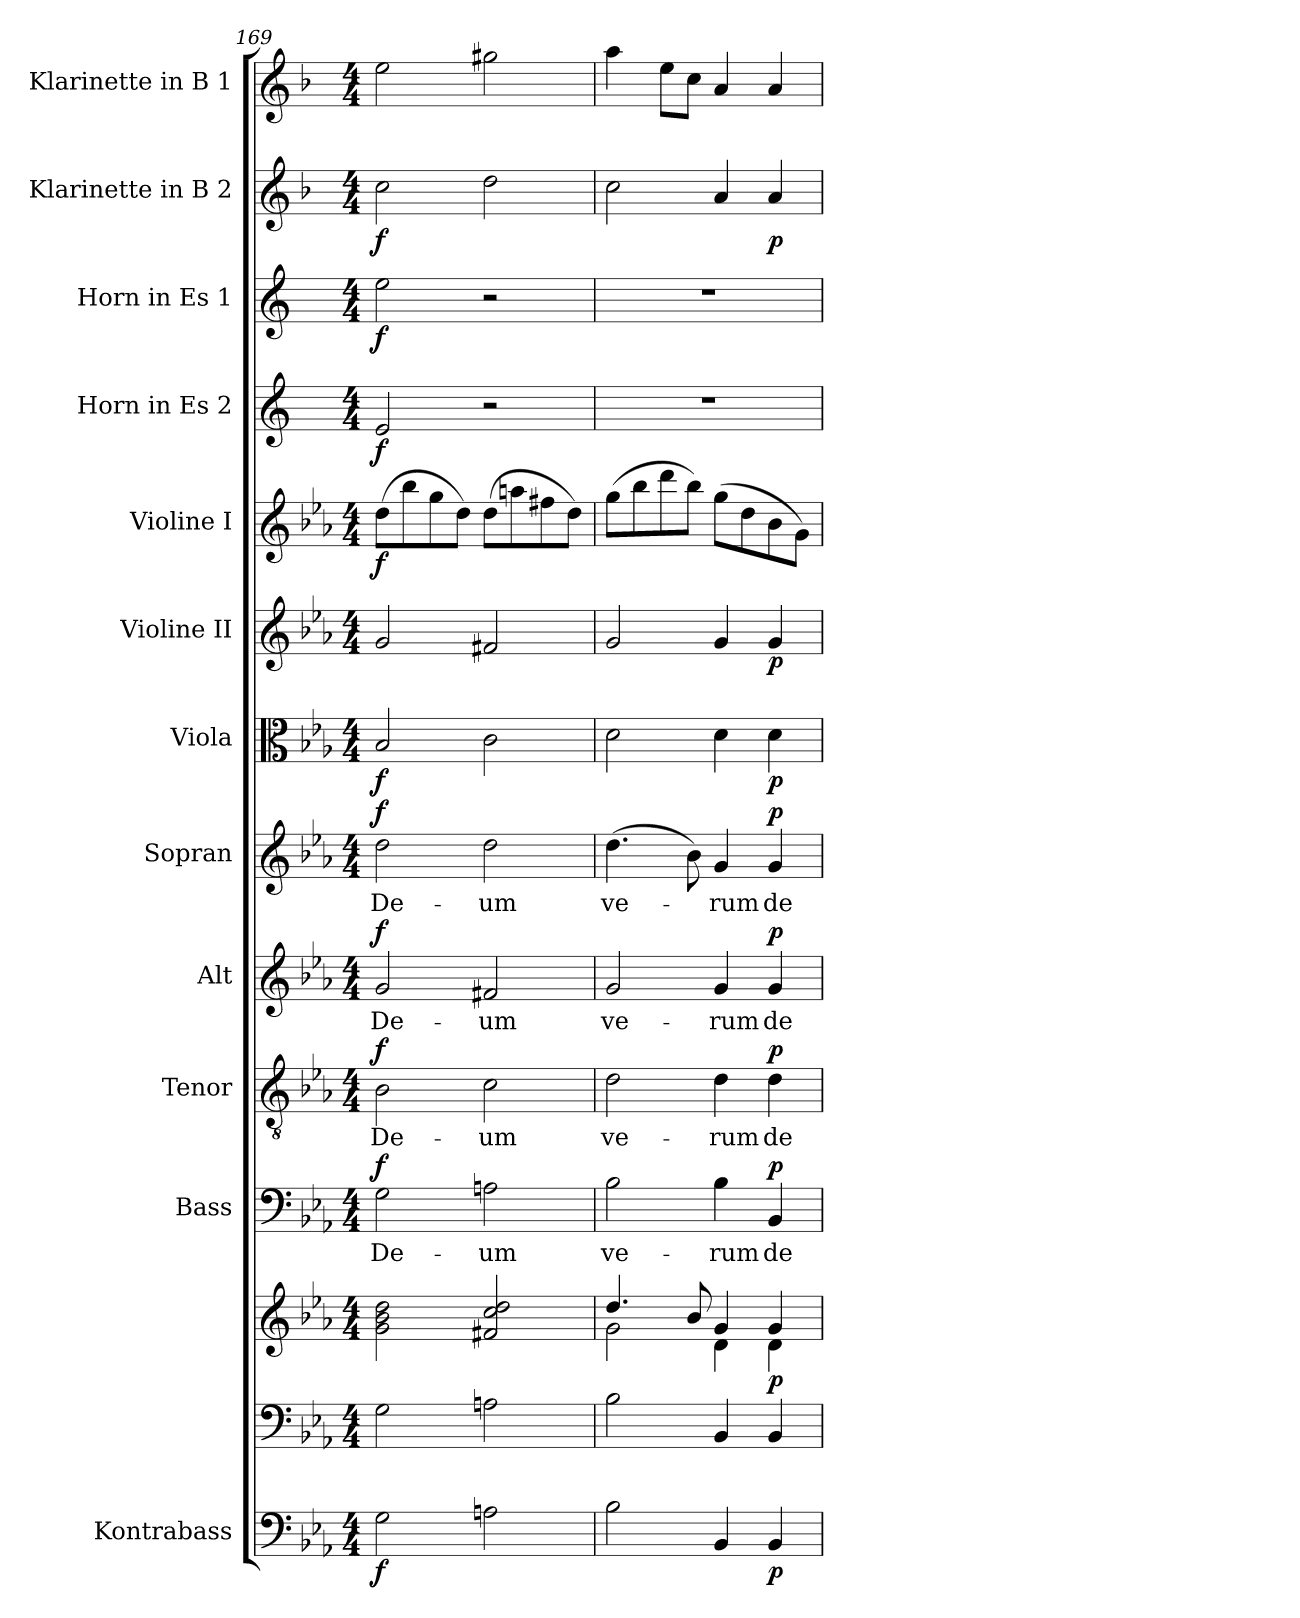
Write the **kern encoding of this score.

**kern	**dynam	**kern	**kern	**dynam	**kern	**text	**dynam	**kern	**text	**dynam	**kern	**text	**dynam	**kern	**text	**dynam	**kern	**dynam	**kern	**dynam	**kern	**dynam	**kern	**dynam	**kern	**dynam	**kern	**dynam	**kern
*part13	*part13	*part12	*part12	*part12	*part11	*part11	*part11	*part10	*part10	*part10	*part9	*part9	*part9	*part8	*part8	*part8	*part7	*part7	*part6	*part6	*part5	*part5	*part4	*part4	*part3	*part3	*part2	*part2	*part1
*staff14	*staff14	*staff13	*staff12	*staff12/13	*staff11	*staff11	*staff11	*staff10	*staff10	*staff10	*staff9	*staff9	*staff9	*staff8	*staff8	*staff8	*staff7	*staff7	*staff6	*staff6	*staff5	*staff5	*staff4	*staff4	*staff3	*staff3	*staff2	*staff2	*staff1
*I"Kontrabass	*	*	*	*	*I"Bass	*	*	*I"Tenor	*	*	*I"Alt	*	*	*I"Sopran	*	*	*I"Viola	*	*I"Violine II	*	*I"Violine I	*	*I"Horn in Es 2	*	*I"Horn in Es 1	*	*I"Klarinette in B 2	*	*I"Klarinette in B 1
*I'Kb.	*	*	*	*	*I'B	*	*	*I'T	*	*	*I'A	*	*	*I'S	*	*	*I'Vla.	*	*I'Vl. II	*	*I'Vl. I	*	*I'Hrn. 2	*	*I'Hrn. 1	*	*	*	*
*clefF4	*	*clefF4	*clefG2	*	*clefF4	*	*	*clefGv2	*	*	*clefG2	*	*	*clefG2	*	*	*clefC3	*	*clefG2	*	*clefG2	*	*clefG2	*	*clefG2	*	*clefG2	*	*clefG2
*ITrd7c12	*	*	*	*	*	*	*	*	*	*	*	*	*	*	*	*	*	*	*	*	*	*	*ITrd5c9	*	*ITrd5c9	*	*ITrd1c2	*	*ITrd1c2
*k[b-e-a-]	*	*k[b-e-a-]	*k[b-e-a-]	*	*k[b-e-a-]	*	*	*k[b-e-a-]	*	*	*k[b-e-a-]	*	*	*k[b-e-a-]	*	*	*k[b-e-a-]	*	*k[b-e-a-]	*	*k[b-e-a-]	*	*k[b-e-a-]	*	*k[b-e-a-]	*	*k[b-e-a-]	*	*k[b-e-a-]
*E-:	*	*E-:	*E-:	*	*E-:	*	*	*E-:	*	*	*E-:	*	*	*E-:	*	*	*E-:	*	*E-:	*	*E-:	*	*E-:	*	*E-:	*	*E-:	*	*E-:
*M4/4	*	*M4/4	*M4/4	*	*M4/4	*	*	*M4/4	*	*	*M4/4	*	*	*M4/4	*	*	*M4/4	*	*M4/4	*	*M4/4	*	*M4/4	*	*M4/4	*	*M4/4	*	*M4/4
=169	=169	=169	=169	=169	=169	=169	=169	=169	=169	=169	=169	=169	=169	=169	=169	=169	=169	=169	=169	=169	=169	=169	=169	=169	=169	=169	=169	=169	=169
!	!LO:DY:b	!	!	!	!	!LO:LY:b	!LO:DY:a	!	!LO:LY:b	!LO:DY:a	!	!LO:LY:b	!LO:DY:a	!	!LO:LY:b	!LO:DY:a	!	!LO:DY:b	!	!	!	!LO:DY:b	!	!LO:DY:b	!	!LO:DY:b	!	!LO:DY:b	!
2GG\	f	2G\	2g\ 2b-\ 2dd\	.	2G\	De-	f	2B-\	De-	f	2g/	De-	f	2dd\	De-	f	2B-/	f	2g/	.	(>8dd\L	f	2G/	f	2g\	f	2b-\	f	2dd\
.	.	.	.	.	.	.	.	.	.	.	.	.	.	.	.	.	.	.	.	.	8bb-\	.	.	.	.	.	.	.	.
.	.	.	.	.	.	.	.	.	.	.	.	.	.	.	.	.	.	.	.	.	8gg\	.	.	.	.	.	.	.	.
.	.	.	.	.	.	.	.	.	.	.	.	.	.	.	.	.	.	.	.	.	8dd\J)	.	.	.	.	.	.	.	.
!	!	!	!	!	!	!LO:LY:b	!	!	!LO:LY:b	!	!	!LO:LY:b	!	!	!LO:LY:b	!	!	!	!	!	!	!	!	!	!	!	!	!	!
2AAn\	.	2An\	2f#X/ 2cc/ 2dd/	.	2An\	-um	.	2c\	-um	.	2f#X/	-um	.	2dd\	-um	.	2c\	.	2f#X/	.	(>8dd\L	.	2r	.	2r	.	2cc\	.	2ff#X\
.	.	.	.	.	.	.	.	.	.	.	.	.	.	.	.	.	.	.	.	.	8aan\	.	.	.	.	.	.	.	.
.	.	.	.	.	.	.	.	.	.	.	.	.	.	.	.	.	.	.	.	.	8ff#X\	.	.	.	.	.	.	.	.
.	.	.	.	.	.	.	.	.	.	.	.	.	.	.	.	.	.	.	.	.	8dd\J)	.	.	.	.	.	.	.	.
=170	=170	=170	=170	=170	=170	=170	=170	=170	=170	=170	=170	=170	=170	=170	=170	=170	=170	=170	=170	=170	=170	=170	=170	=170	=170	=170	=170	=170	=170
*	*	*	*^	*	*	*	*	*	*	*	*	*	*	*	*	*	*	*	*	*	*	*	*	*	*	*	*	*	*
!	!	!	!	!	!	!	!LO:LY:b	!	!	!LO:LY:b	!	!	!LO:LY:b	!	!	!LO:LY:b	!	!	!	!	!	!	!	!	!	!	!	!	!	!
2BB-\	.	2B-\	4.dd/	2g\	.	2B-\	ve-	.	2d\	ve-	.	2g/	ve-	.	(>4.dd\	ve-	.	2d\	.	2g/	.	(>8gg\L	.	1r	.	1r	.	2b-\	.	4gg\
.	.	.	.	.	.	.	.	.	.	.	.	.	.	.	.	.	.	.	.	.	.	8bb-\	.	.	.	.	.	.	.	.
.	.	.	.	.	.	.	.	.	.	.	.	.	.	.	.	.	.	.	.	.	.	8ddd\	.	.	.	.	.	.	.	8dd\L
.	.	.	8b-/	.	.	.	.	.	.	.	.	.	.	.	8b-\)	.	.	.	.	.	.	8bb-\J)	.	.	.	.	.	.	.	8b-\J
!	!	!	!	!	!	!	!LO:LY:b	!	!	!LO:LY:b	!	!	!LO:LY:b	!	!	!LO:LY:b	!	!	!	!	!	!	!	!	!	!	!	!	!	!
4BBB-/	.	4BB-/	4g/	4d\	.	4B-\	-rum	.	4d\	-rum	.	4g/	-rum	.	4g/	-rum	.	4d\	.	4g/	.	(>8gg\L	.	.	.	.	.	4g/	.	4g/
.	.	.	.	.	.	.	.	.	.	.	.	.	.	.	.	.	.	.	.	.	.	8dd\	.	.	.	.	.	.	.	.
!	!LO:DY:b	!	!	!	!LO:DY:b	!	!LO:LY:b	!LO:DY:a	!	!LO:LY:b	!LO:DY:a	!	!LO:LY:b	!LO:DY:a	!	!LO:LY:b	!LO:DY:a	!	!LO:DY:b	!	!LO:DY:b	!	!	!	!	!	!	!	!LO:DY:b	!
4BBB-/	p	4BB-/	4g/	4d\	p	4BB-/	de	p	4d\	de	p	4g/	de	p	4g/	de	p	4d\	p	4g/	p	8b-\	.	.	.	.	.	4g/	p	4g/
.	.	.	.	.	.	.	.	.	.	.	.	.	.	.	.	.	.	.	.	.	.	8g\J)	.	.	.	.	.	.	.	.
*	*	*	*v	*v	*	*	*	*	*	*	*	*	*	*	*	*	*	*	*	*	*	*	*	*	*	*	*	*	*	*
=	=	=	=	=	=	=	=	=	=	=	=	=	=	=	=	=	=	=	=	=	=	=	=	=	=	=	=	=	=
*-	*-	*-	*-	*-	*-	*-	*-	*-	*-	*-	*-	*-	*-	*-	*-	*-	*-	*-	*-	*-	*-	*-	*-	*-	*-	*-	*-	*-	*-
